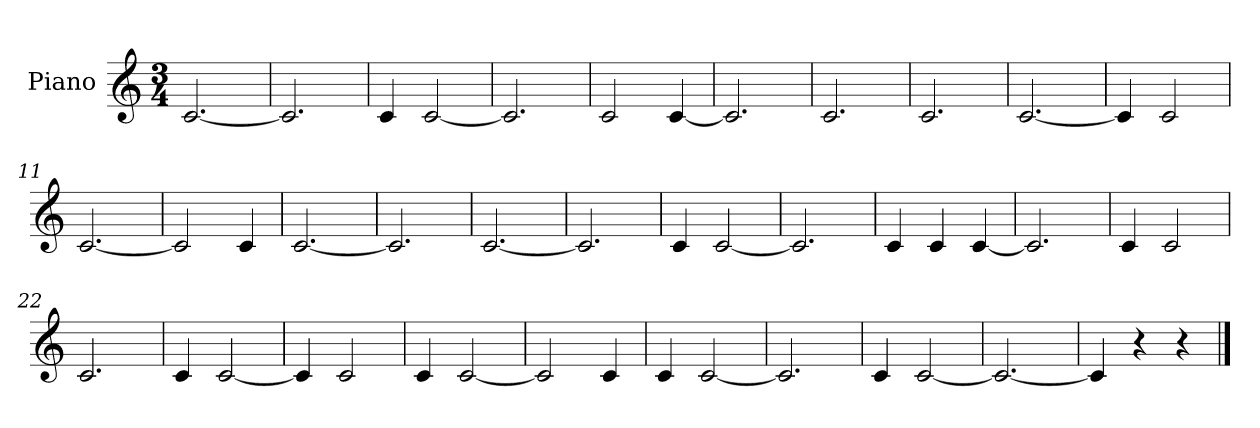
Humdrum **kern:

**kern
*part1
*staff1
*I"Piano
*I'Pno.
*clefG2
*k[]
*M3/4
*MM90
=1
[2.c/
=2
2.c/]
=3
4c/
[2c/
=4
2.c/]
=5
2c/
[4c/
=6
2.c/]
=7
2.c/
=8
2.c/
=9
[2.c/
=10
4c/]
2c/
=11
[2.c/
=12
2c/]
4c/
=13
[2.c/
=14
2.c/]
=15
[2.c/
=16
2.c/]
=17
4c/
[2c/
=18
2.c/]
=19
4c/
4c/
[4c/
=20
2.c/]
=21
4c/
2c/
=22
2.c/
=23
4c/
[2c/
=24
4c/]
2c/
=25
4c/
[2c/
=26
2c/]
4c/
=27
4c/
[2c/
=28
2.c/]
=29
4c/
[2c/
=30
2.c/_
=31
4c/]
4r
4r
==
*-
